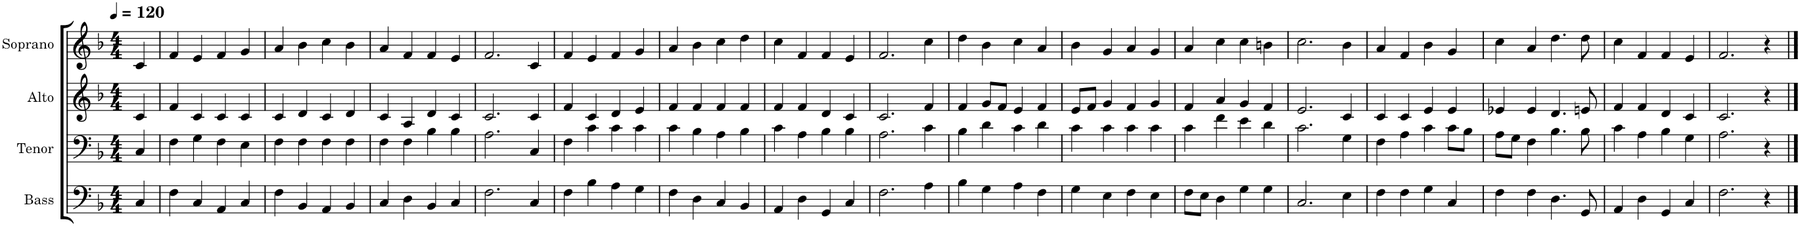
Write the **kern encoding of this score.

**kern	**kern	**kern	**kern
*part4	*part3	*part2	*part1
*staff4	*staff3	*staff2	*staff1
*I"Bass	*I"Tenor	*I"Alto	*I"Soprano
*I'B.	*I'T.	*I'A.	*I'S.
*clefF4	*clefF4	*clefG2	*clefG2
*k[b-]	*k[b-]	*k[b-]	*k[b-]
*M4/4	*M4/4	*M4/4	*M4/4
*MM120	*MM120	*MM120	*MM120
=	=	=	=
4C/	4C/	4c/	4c/
=1	=1	=1	=1
4F\	4F\	4f/	4f/
4C/	4G\	4c/	4e/
4AA/	4F\	4c/	4f/
4C/	4E\	4c/	4g/
=2	=2	=2	=2
4F\	4F\	4c/	4a/
4BB-/	4F\	4d/	4b-\
4AA/	4F\	4c/	4cc\
4BB-/	4F\	4d/	4b-\
=3	=3	=3	=3
4C/	4F\	4c/	4a/
4D\	4F\	4A/	4f/
4BB-/	4B-\	4d/	4f/
4C/	4B-\	4c/	4e/
=4	=4	=4	=4
2.F\	2.A\	2.c/	2.f/
4C/	4C/	4c/	4c/
=5	=5	=5	=5
4F\	4F\	4f/	4f/
4B-\	4c\	4c/	4e/
4A\	4c\	4d/	4f/
4G\	4c\	4e/	4g/
=6	=6	=6	=6
4F\	4c\	4f/	4a/
4D\	4B-\	4f/	4b-\
4C/	4A\	4f/	4cc\
4BB-/	4B-\	4f/	4dd\
=7	=7	=7	=7
4AA/	4c\	4f/	4cc\
4D\	4A\	4f/	4f/
4GG/	4B-\	4d/	4f/
4C/	4B-\	4c/	4e/
=8	=8	=8	=8
2.F\	2.A\	2.c/	2.f/
4A\	4c\	4f/	4cc\
=9	=9	=9	=9
4B-\	4B-\	4f/	4dd\
4G\	4d\	8g/L	4b-\
.	.	8f/J	.
4A\	4c\	4e/	4cc\
4F\	4d\	4f/	4a/
=10	=10	=10	=10
4G\	4c\	8e/L	4b-\
.	.	8f/J	.
4E\	4c\	4g/	4g/
4F\	4c\	4f/	4a/
4E\	4c\	4g/	4g/
=11	=11	=11	=11
8F\L	4c\	4f/	4a/
8E\J	.	.	.
4D\	4f\	4a/	4cc\
4G\	4e\	4g/	4cc\
4G\	4d\	4f/	4bn\
=12	=12	=12	=12
2.C/	2.c\	2.e/	2.cc\
4E\	4G\	4c/	4b-\
=13	=13	=13	=13
4F\	4F\	4c/	4a/
4F\	4A\	4c/	4f/
4G\	4c\	4e/	4b-\
4C/	8c\L	4e/	4g/
.	8B-\J	.	.
=14	=14	=14	=14
4F\	8A\L	4e-X/	4cc\
.	8G\J	.	.
4F\	4F\	4e-/	4a/
4.D\	4.B-\	4.d/	4.dd\
8GG/	8B-\	8en/	8dd\
=15	=15	=15	=15
4AA/	4c\	4f/	4cc\
4D\	4A\	4f/	4f/
4GG/	4B-\	4d/	4f/
4C/	4G\	4c/	4e/
=16	=16	=16	=16
2.F\	2.A\	2.c/	2.f/
4r	4r	4r	4r
==	==	==	==
*-	*-	*-	*-
